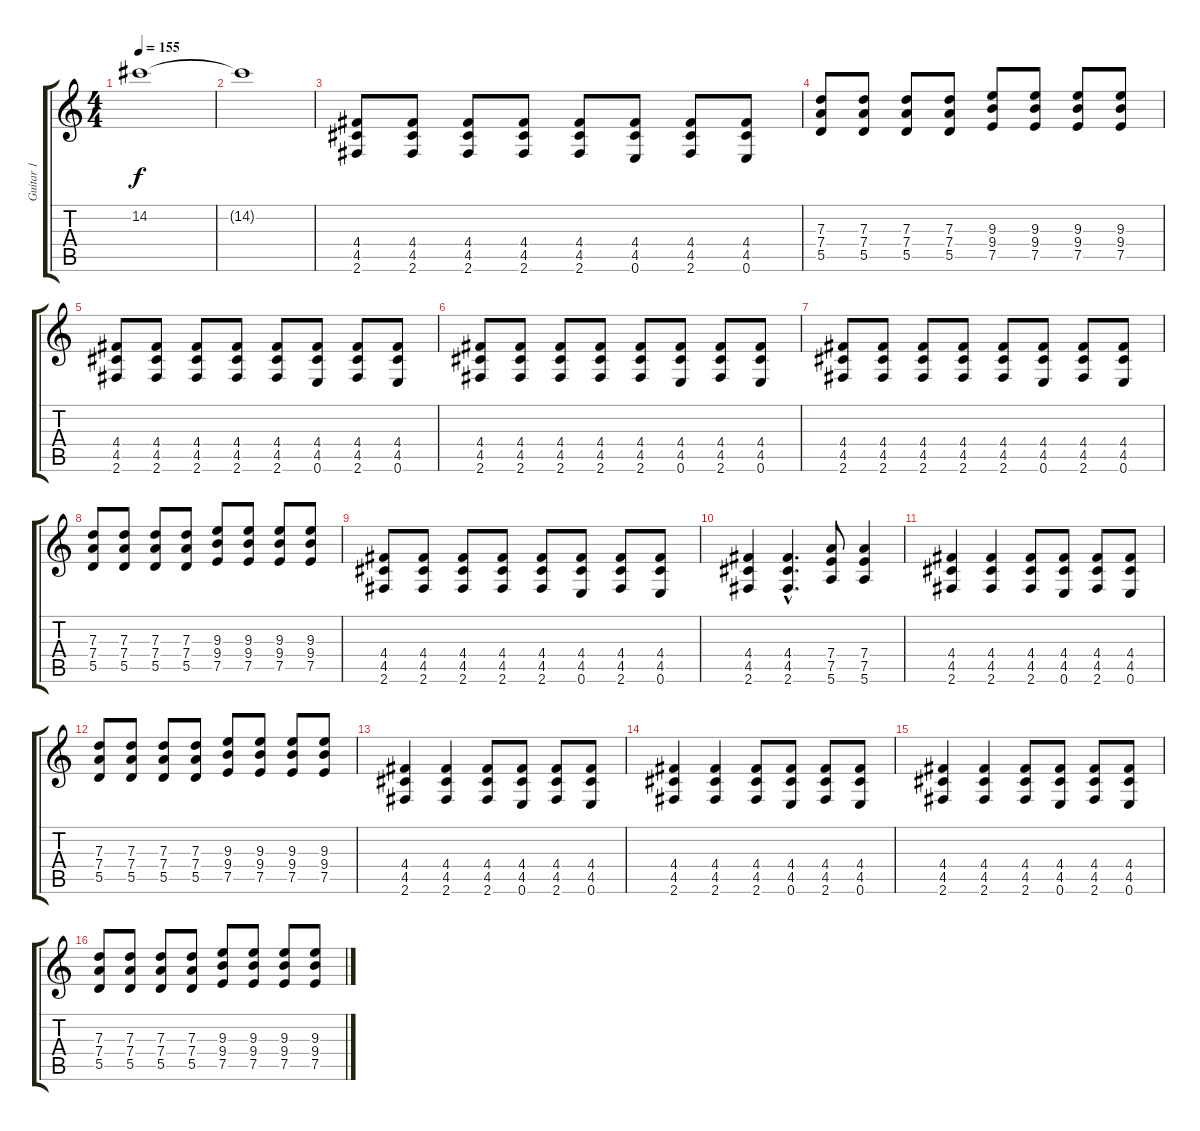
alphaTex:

\track ("Guitar 1" "Guitar 1") {instrument overdrivenguitar}
\staff {score tabs}
\tuning (E4 B3 G3 D3 A2 E2) {hide}
\ts (4 4)
\tempo 155
\clef g2
\ks c
14.2{t}.1{dy f} |
14.2{t}.1 |
(4.4 4.5 2.6).8{volume 9 instrument electricguitarmuted} (4.4 4.5 2.6).8 (4.4 4.5 2.6).8 (4.4 4.5 2.6).8 (4.4 4.5 2.6).8 (4.4 4.5 0.6).8 (4.4 4.5 2.6).8 (4.4 4.5 0.6).8 |
(7.3 7.4 5.5).8 (7.3 7.4 5.5).8 (7.3 7.4 5.5).8 (7.3 7.4 5.5).8 (9.3 9.4 7.5).8 (9.3 9.4 7.5).8 (9.3 9.4 7.5).8 (9.3 9.4 7.5).8 |
(4.4 4.5 2.6).8 (4.4 4.5 2.6).8 (4.4 4.5 2.6).8 (4.4 4.5 2.6).8 (4.4 4.5 2.6).8 (4.4 4.5 0.6).8 (4.4 4.5 2.6).8 (4.4 4.5 0.6).8 |
(4.4 4.5 2.6).8 (4.4 4.5 2.6).8 (4.4 4.5 2.6).8 (4.4 4.5 2.6).8 (4.4 4.5 2.6).8 (4.4 4.5 0.6).8 (4.4 4.5 2.6).8 (4.4 4.5 0.6).8 |
(4.4 4.5 2.6).8 (4.4 4.5 2.6).8 (4.4 4.5 2.6).8 (4.4 4.5 2.6).8 (4.4 4.5 2.6).8 (4.4 4.5 0.6).8 (4.4 4.5 2.6).8 (4.4 4.5 0.6).8 |
(7.3 7.4 5.5).8 (7.3 7.4 5.5).8 (7.3 7.4 5.5).8 (7.3 7.4 5.5).8 (9.3 9.4 7.5).8 (9.3 9.4 7.5).8 (9.3 9.4 7.5).8 (9.3 9.4 7.5).8 |
(4.4 4.5 2.6).8 (4.4 4.5 2.6).8 (4.4 4.5 2.6).8 (4.4 4.5 2.6).8 (4.4 4.5 2.6).8 (4.4 4.5 0.6).8 (4.4 4.5 2.6).8 (4.4 4.5 0.6).8 |
(4.4 4.5 2.6).4 (4.4{hac} 4.5{hac} 2.6{hac}).4{d} (7.4 7.5 5.6).8{volume 12 instrument overdrivenguitar} (7.4 7.5 5.6).4 |
(4.4 4.5 2.6).4 (4.4 4.5 2.6).4 (4.4 4.5 2.6).8 (4.4 4.5 0.6).8 (4.4 4.5 2.6).8 (4.4 4.5 0.6).8 |
(7.3 7.4 5.5).8 (7.3 7.4 5.5).8 (7.3 7.4 5.5).8 (7.3 7.4 5.5).8 (9.3 9.4 7.5).8 (9.3 9.4 7.5).8 (9.3 9.4 7.5).8 (9.3 9.4 7.5).8 |
(4.4 4.5 2.6).4 (4.4 4.5 2.6).4 (4.4 4.5 2.6).8 (4.4 4.5 0.6).8 (4.4 4.5 2.6).8 (4.4 4.5 0.6).8 |
(4.4 4.5 2.6).4 (4.4 4.5 2.6).4 (4.4 4.5 2.6).8 (4.4 4.5 0.6).8 (4.4 4.5 2.6).8 (4.4 4.5 0.6).8 |
(4.4 4.5 2.6).4 (4.4 4.5 2.6).4 (4.4 4.5 2.6).8 (4.4 4.5 0.6).8 (4.4 4.5 2.6).8 (4.4 4.5 0.6).8 |
(7.3 7.4 5.5).8 (7.3 7.4 5.5).8 (7.3 7.4 5.5).8 (7.3 7.4 5.5).8 (9.3 9.4 7.5).8 (9.3 9.4 7.5).8 (9.3 9.4 7.5).8 (9.3 9.4 7.5).8
